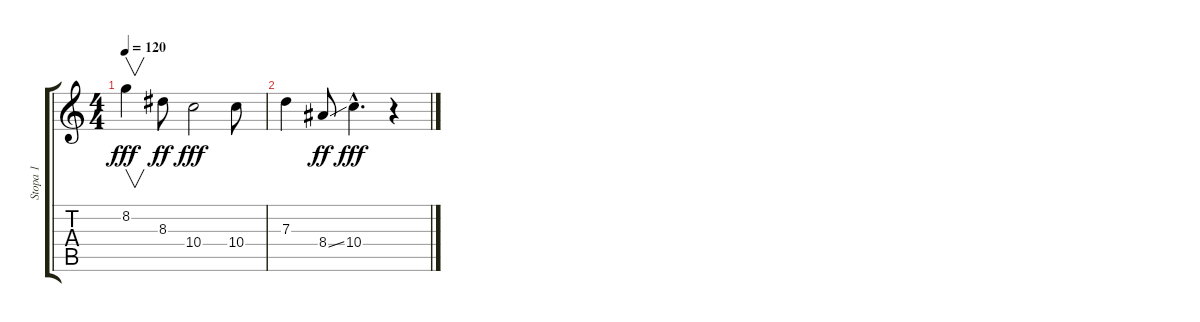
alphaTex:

\track ("Stopa 1" "Stopa 1") {instrument overdrivenguitar}
\staff {score tabs}
\tuning (E4 B3 G3 D3 A2 E2) {hide}
\ts (4 4)
\tempo 120
\clef g2
\ks c
8.2.4{v dy fff} 8.3.8{dy ff} 10.4.2{dy fff} 10.4.8 |
7.3.4 8.4{ss}.8{dy ff} 10.4{hac}.4{d dy fff} r.4
